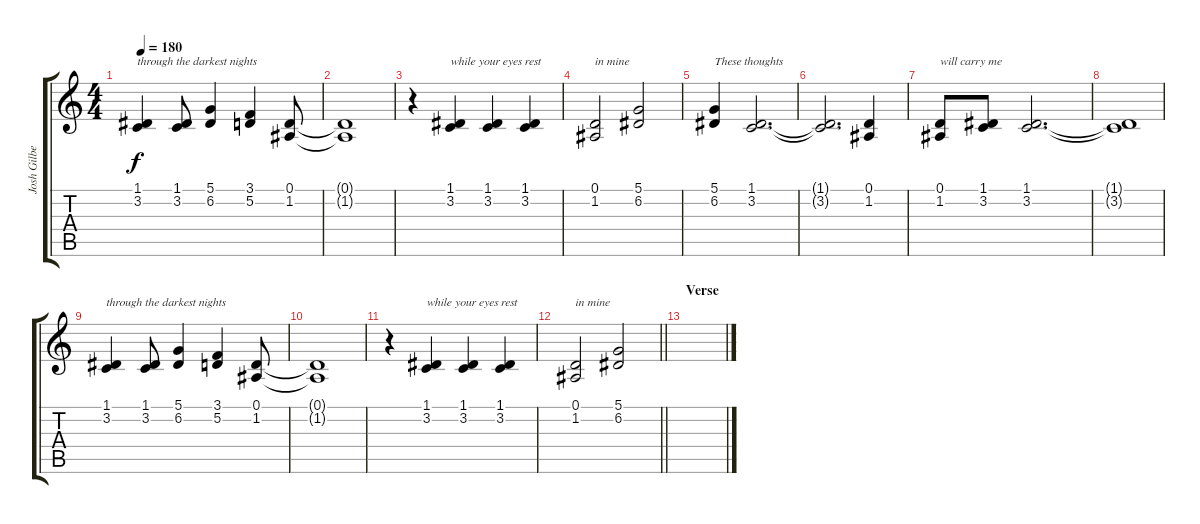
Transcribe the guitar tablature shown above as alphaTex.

\track ("Josh Gilbert (Vocals)" "Josh Gilbe") {instrument oboe}
\staff {score tabs}
\tuning (D4 A3 F3 C3 G2 C2) {hide}
\ts (4 4)
\tempo 180
\clef g2
\ks c
(1.1 3.2).4{txt "through the darkest nights" dy f} (1.1 3.2).8 (5.1 6.2).4 (3.1 5.2).4 (0.1 1.2).8 |
(0.1{t} 1.2{t}).1 |
r.4 (1.1 3.2).4{txt "while your eyes rest"} (1.1 3.2).4 (1.1 3.2).4 |
(0.1 1.2).2{txt "in mine"} (5.1 6.2).2 |
(5.1 6.2).4{txt "These thoughts"} (1.1 3.2).2{d} |
(1.1{t} 3.2{t}).2{d} (0.1 1.2).4 |
(0.1 1.2).8{txt "will carry me"} (1.1 3.2).8 (1.1 3.2).2{d} |
(1.1{t} 3.2{t}).1 |
(1.1 3.2).4{txt "through the darkest nights"} (1.1 3.2).8 (5.1 6.2).4 (3.1 5.2).4 (0.1 1.2).8 |
(0.1{t} 1.2{t}).1 |
r.4 (1.1 3.2).4{txt "while your eyes rest"} (1.1 3.2).4 (1.1 3.2).4 |
\barLineRight lightlight
(0.1 1.2).2{txt "in mine"} (5.1 6.2).2 |
\section ("" "Verse")
